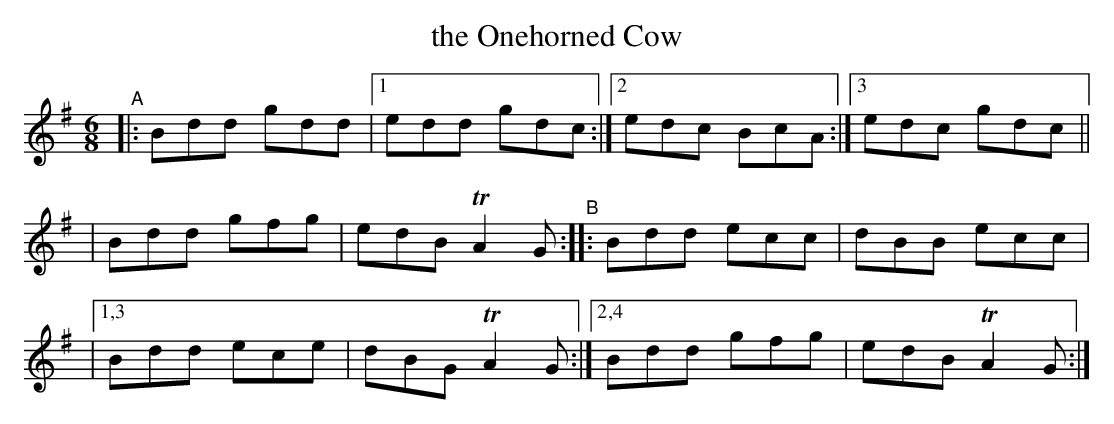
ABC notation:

X:1
T: the Onehorned Cow
M: 6/8
L: 1/8
K: G
"^A"\
|: Bdd gdd |[1 edd gdc :|[2 edc BcA :|[3 edc gdc ||
| Bdd gfg | edB TA2G "^B":: Bdd ecc | dBB ecc |
|[1,3 Bdd ece | dBG TA2G :|[2,4 Bdd gfg | edB TA2G :|
